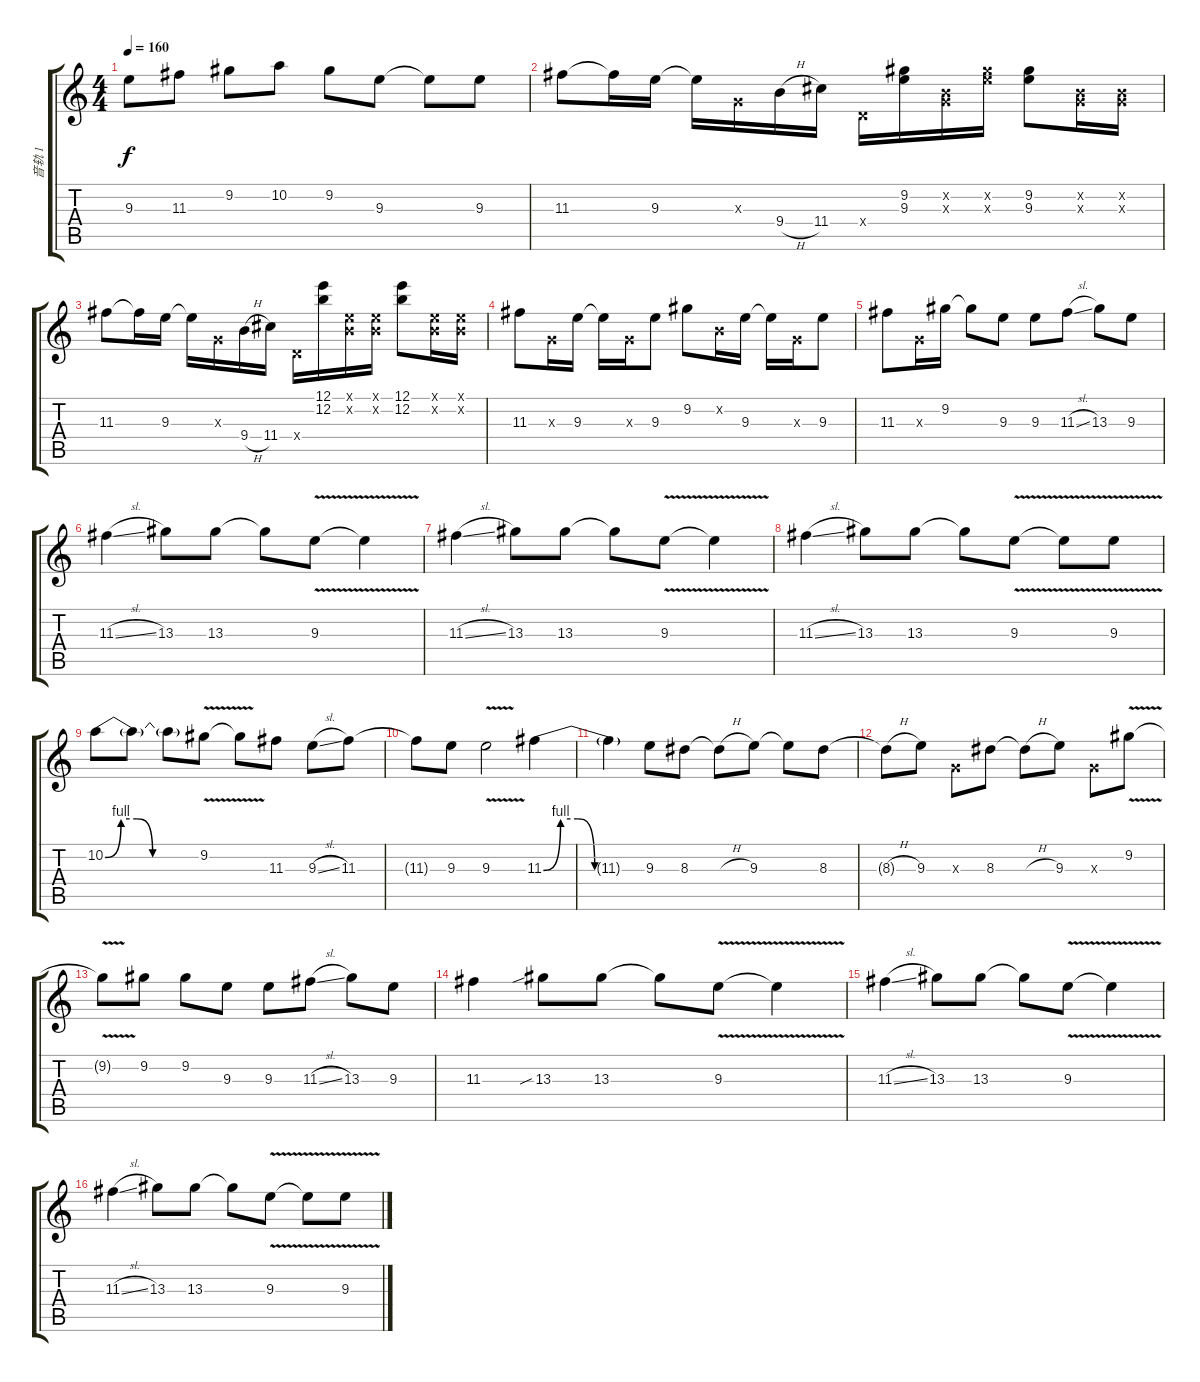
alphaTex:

\track ("音轨 1" "音轨 1") {instrument distortionguitar}
\staff {score tabs}
\tuning (E4 B3 G3 D3 A2 E2) {hide}
\ts (4 4)
\tempo 160
\clef g2
\ks c
9.3.8{dy f} 11.3.8 9.2.8 10.2.8 9.2.8 9.3.8 9.3{t}.8 9.3.8 |
11.3.8 11.3{t}.16 9.3.16 9.3{t}.16 0.3{x}.16 9.4{h}.16 11.4.16 0.4{x}.16 (9.2 9.3).16 (0.2{x} 0.3{x}).16 (9.2{x} 9.3{x}).16 (9.2 9.3).8 (0.2{x} 0.3{x}).16 (0.2{x} 0.3{x}).16 |
11.3.8 11.3{t}.16 9.3.16 9.3{t}.16 0.3{x}.16 9.4{h}.16 11.4.16 0.4{x}.16 (12.1 12.2).16 (0.1{x} 0.2{x}).16 (0.1{x} 0.2{x}).16 (12.1 12.2).8 (0.1{x} 0.2{x}).16 (0.1{x} 0.2{x}).16 |
11.3.8 0.3{x}.16 9.3.16 9.3{t}.16 0.3{x}.16 9.3.8 9.2.8 0.2{x}.16 9.3.16 9.3{t}.16 0.3{x}.16 9.3.8 |
11.3.8 0.3{x}.16 9.2.16 9.2{t}.8 9.3.8 9.3.8 11.3{sl}.8 13.3.8 9.3.8 |
11.3{sl}.4 13.3.8 13.3.8 13.3{t}.8 9.3{v}.8 9.3{t}.4 |
11.3{sl}.4 13.3.8 13.3.8 13.3{t}.8 9.3{v}.8 9.3{t}.4 |
11.3{sl}.4 13.3.8 13.3.8 13.3{t}.8 9.3{v}.8 9.3{t}.8 9.3{v}.8 |
10.2{be (custom 0 0 10 4 20 4 30 0 60 0)}.8 10.2{t}.8 10.2{t}.8 9.2{v}.8 9.2{t}.8 11.3.8 9.3{sl}.8 11.3.8 |
11.3{t}.8 9.3.8 9.3{v}.2 11.3{be (custom 0 0 10 4 20 4 30 0 60 0)}.4 |
11.3{t}.4 9.3.8 8.3.8 8.3{h t}.8 9.3.8 9.3{t}.8 8.3.8 |
8.3{h t}.8 9.3.8 0.3{x}.8 8.3.8 8.3{h t}.8 9.3.8 0.3{x}.8 9.2{v}.8 |
9.2{t}.8 9.2.8 9.2.8 9.3.8 9.3.8 11.3{sl}.8 13.3.8 9.3.8 |
11.3.4 13.3{sib}.8 13.3.8 13.3{t}.8 9.3{v}.8 9.3{t}.4 |
11.3{sl}.4 13.3.8 13.3.8 13.3{t}.8 9.3{v}.8 9.3{t}.4 |
11.3{sl}.4 13.3.8 13.3.8 13.3{t}.8 9.3{v}.8 9.3{t}.8 9.3{v}.8
